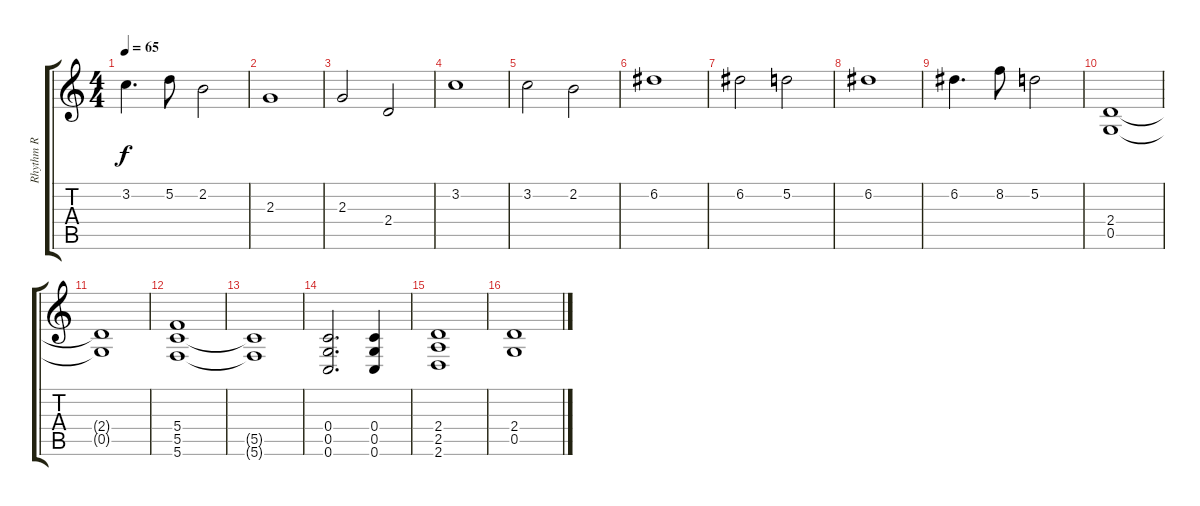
\track ("Rhythm R" "Rhythm R") {instrument distortionguitar}
\staff {score tabs}
\tuning (D4 A3 F3 C3 G2 C2) {hide}
\ts (4 4)
\tempo 65
\clef g2
\ks c
3.2.4{d dy f} 5.2.8 2.2.2 |
2.3.1 |
2.3.2 2.4.2 |
3.2.1 |
3.2.2 2.2.2 |
6.2.1 |
6.2.2 5.2.2 |
6.2.1 |
6.2.4{d} 8.2.8 5.2.2 |
(2.4 0.5).1 |
(2.4{t} 0.5{t}).1 |
(5.4 5.5 5.6).1 |
(5.5{t} 5.6{t}).1 |
(0.4 0.5 0.6).2{d} (0.4 0.5 0.6).4 |
(2.4 2.5 2.6).1 |
(2.4 0.5).1
